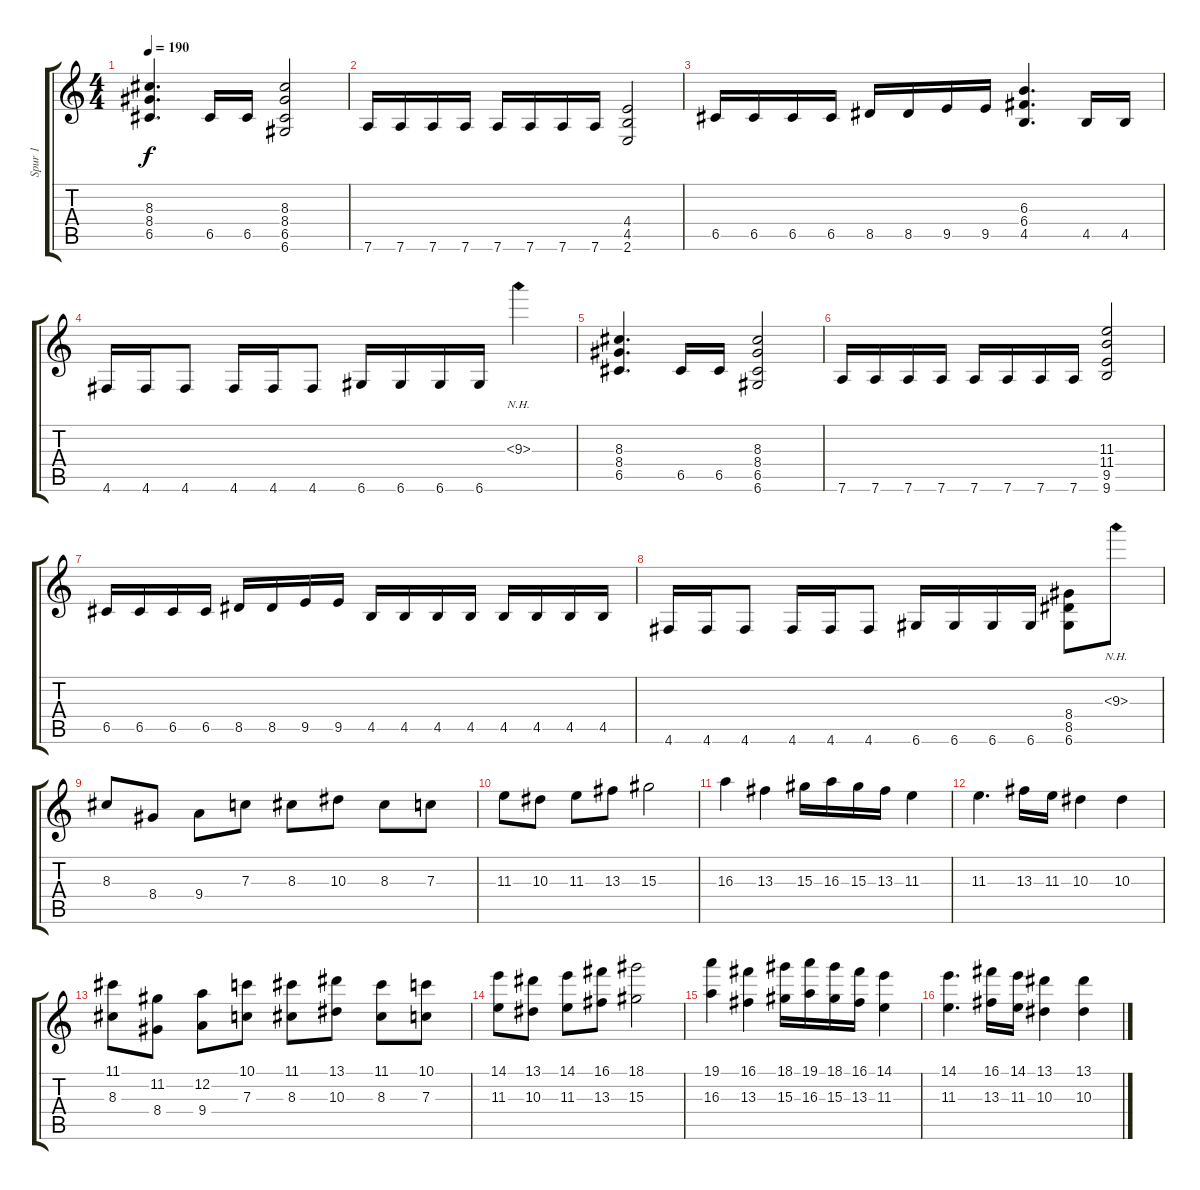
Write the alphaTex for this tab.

\track ("Spur 1" "Spur 1") {instrument distortionguitar}
\staff {score tabs}
\tuning (D4 A3 F3 C3 G2 D2) {hide}
\ts (4 4)
\tempo 190
\clef g2
\ks c
(8.3 8.4 6.5).4{d dy f instrument distortionguitar} 6.5.16 6.5.16 (8.3 8.4 6.5 6.6).2 |
7.6.16 7.6.16 7.6.16 7.6.16 7.6.16 7.6.16 7.6.16 7.6.16 (4.4 4.5 2.6).2 |
6.5.16 6.5.16 6.5.16 6.5.16 8.5.16 8.5.16 9.5.16 9.5.16 (6.3 6.4 4.5).4{d} 4.5.16 4.5.16 |
4.6.16 4.6.16 4.6.8 4.6.16 4.6.16 4.6.8 6.6.16 6.6.16 6.6.16 6.6.16 9.3{nh}.4 |
(8.3 8.4 6.5).4{d} 6.5.16 6.5.16 (8.3 8.4 6.5 6.6).2 |
7.6.16 7.6.16 7.6.16 7.6.16 7.6.16 7.6.16 7.6.16 7.6.16 (11.3 11.4 9.5 9.6).2 |
6.5.16 6.5.16 6.5.16 6.5.16 8.5.16 8.5.16 9.5.16 9.5.16 4.5.16 4.5.16 4.5.16 4.5.16 4.5.16 4.5.16 4.5.16 4.5.16 |
4.6.16 4.6.16 4.6.8 4.6.16 4.6.16 4.6.8 6.6.16 6.6.16 6.6.16 6.6.16 (8.4 8.5 6.6).8 9.3{nh}.8 |
8.3.8 8.4.8 9.4.8 7.3.8 8.3.8 10.3.8 8.3.8 7.3.8 |
11.3.8 10.3.8 11.3.8 13.3.8 15.3.2 |
16.3.4 13.3.4 15.3.16 16.3.16 15.3.16 13.3.16 11.3.4 |
11.3.4{d} 13.3.16 11.3.16 10.3.4 10.3.4 |
(11.1 8.3).8 (11.2 8.4).8 (12.2 9.4).8 (10.1 7.3).8 (11.1 8.3).8 (13.1 10.3).8 (11.1 8.3).8 (10.1 7.3).8 |
(14.1 11.3).8 (13.1 10.3).8 (14.1 11.3).8 (16.1 13.3).8 (18.1 15.3).2 |
(19.1 16.3).4 (16.1 13.3).4 (18.1 15.3).16 (19.1 16.3).16 (18.1 15.3).16 (16.1 13.3).16 (14.1 11.3).4 |
(14.1 11.3).4{d} (16.1 13.3).16 (14.1 11.3).16 (13.1 10.3).4 (13.1 10.3).4
